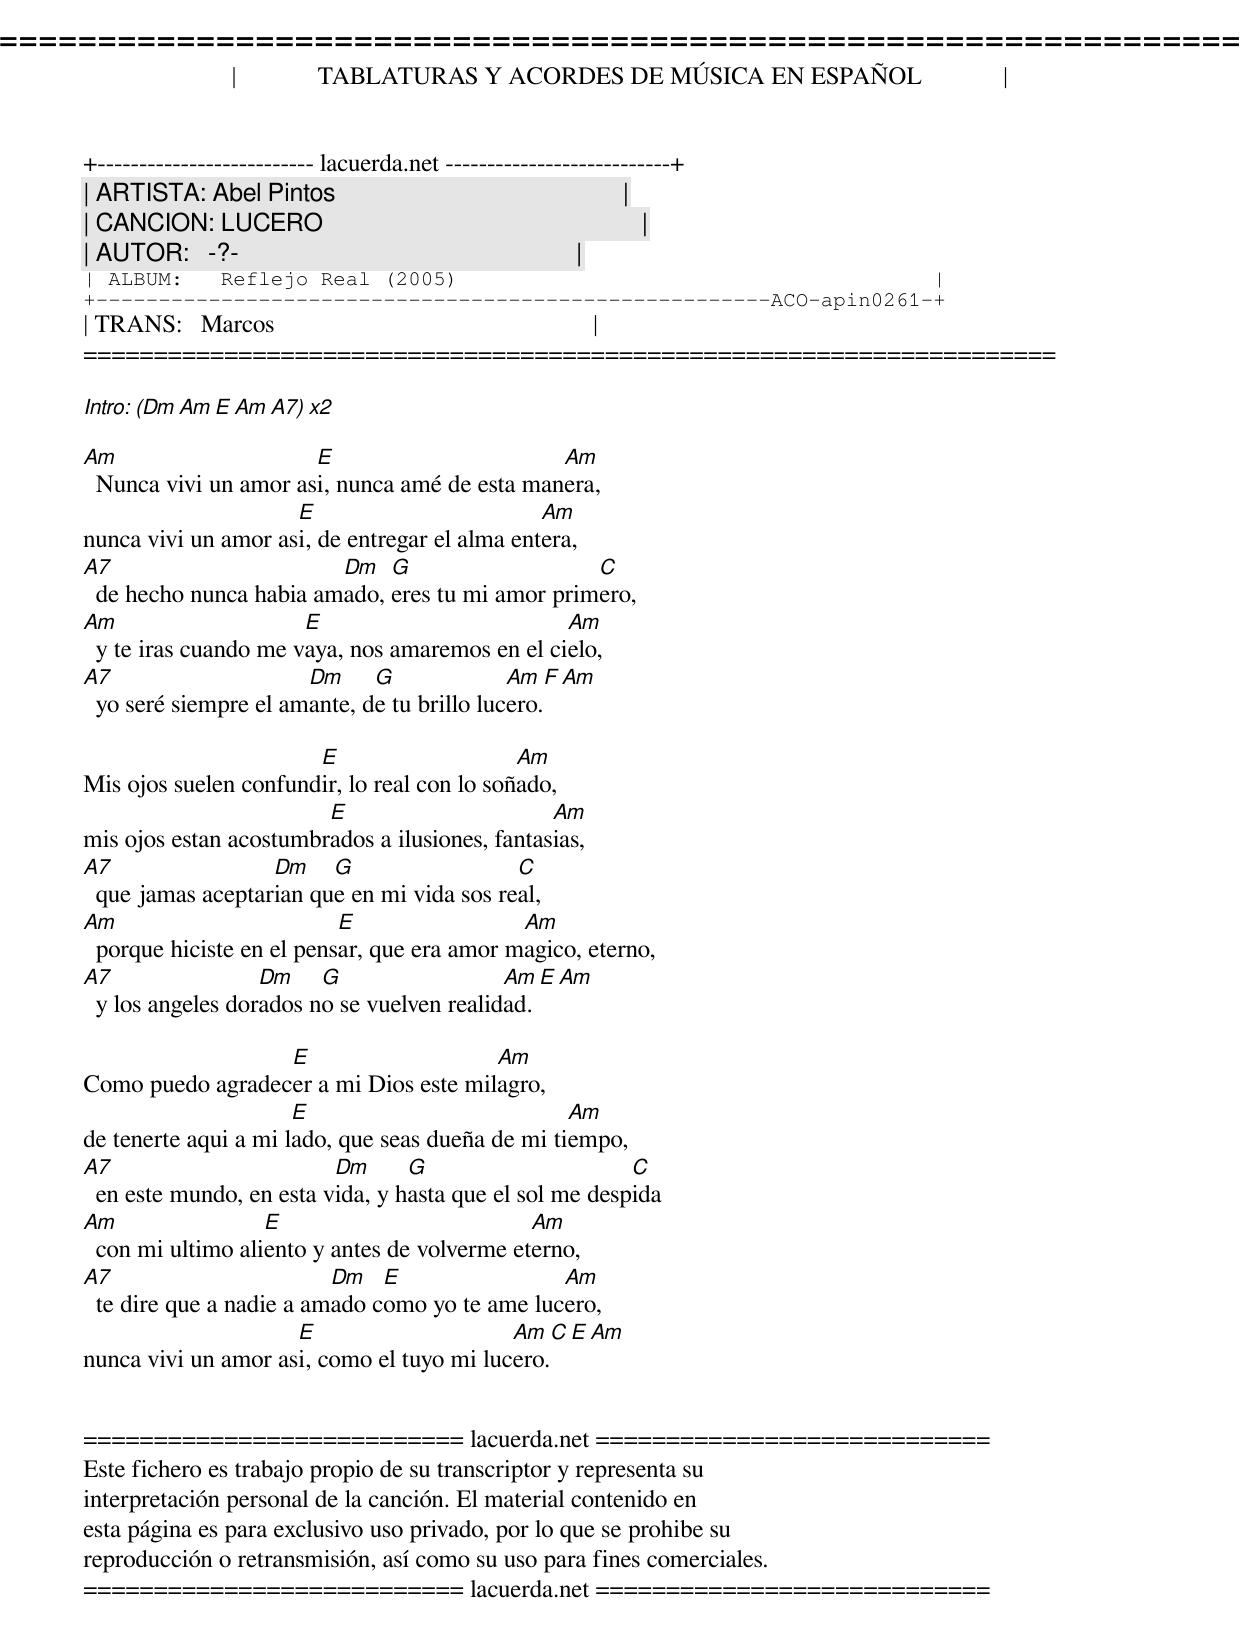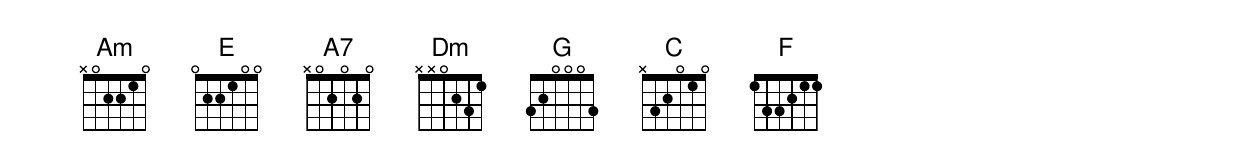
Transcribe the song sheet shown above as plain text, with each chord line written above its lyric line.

=====================================================================
|             TABLATURAS Y ACORDES DE MÚSICA EN ESPAÑOL             |
+-------------------------- lacuerda.net ---------------------------+
| ARTISTA: Abel Pintos                                              |
| CANCION: LUCERO                                                   |
| AUTOR:   -?-                                                      |
| ALBUM:   Reflejo Real (2005)                                      |
+------------------------------------------------------ACO-apin0261-+
| TRANS:   Marcos                                                   |
=====================================================================

Intro: (Dm  Am  E  Am  A7)  x2

Am                     E                       Am
  Nunca vivi un amor asi, nunca amé de esta manera,
                     E                         Am
nunca vivi un amor asi, de entregar el alma entera,
A7                       Dm   G                   C
  de hecho nunca habia amado, eres tu mi amor primero,
Am                     E                         Am
  y te iras cuando me vaya, nos amaremos en el cielo,
A7                     Dm     G              Am  F  Am
  yo seré siempre el amante, de tu brillo lucero.

                       E                     Am
Mis ojos suelen confundir, lo real con lo soñado,
                        E                       Am
mis ojos estan acostumbrados a ilusiones, fantasias,
A7                 Dm    G                  C
  que jamas aceptarian que en mi vida sos real,
Am                         E                 Am
  porque hiciste en el pensar, que era amor magico, eterno,
A7                 Dm    G                  Am  E  Am
  y los angeles dorados no se vuelven realidad.

                  E                    Am
Como puedo agradecer a mi Dios este milagro,
                      E                           Am
de tenerte aqui a mi lado, que seas dueña de mi tiempo,
A7                        Dm      G                      C
  en este mundo, en esta vida, y hasta que el sol me despida
Am                 E                          Am
  con mi ultimo aliento y antes de volverme eterno,
A7                        Dm   E                Am
  te dire que a nadie a amado como yo te ame lucero,
                     E                     Am  C  E  Am
nunca vivi un amor asi, como el tuyo mi lucero.


=========================== lacuerda.net ============================
Este fichero es trabajo propio de su transcriptor y representa su
interpretación personal de la canción. El material contenido en
esta página es para exclusivo uso privado, por lo que se prohibe su
reproducción o retransmisión, así como su uso para fines comerciales.
=========================== lacuerda.net ============================
